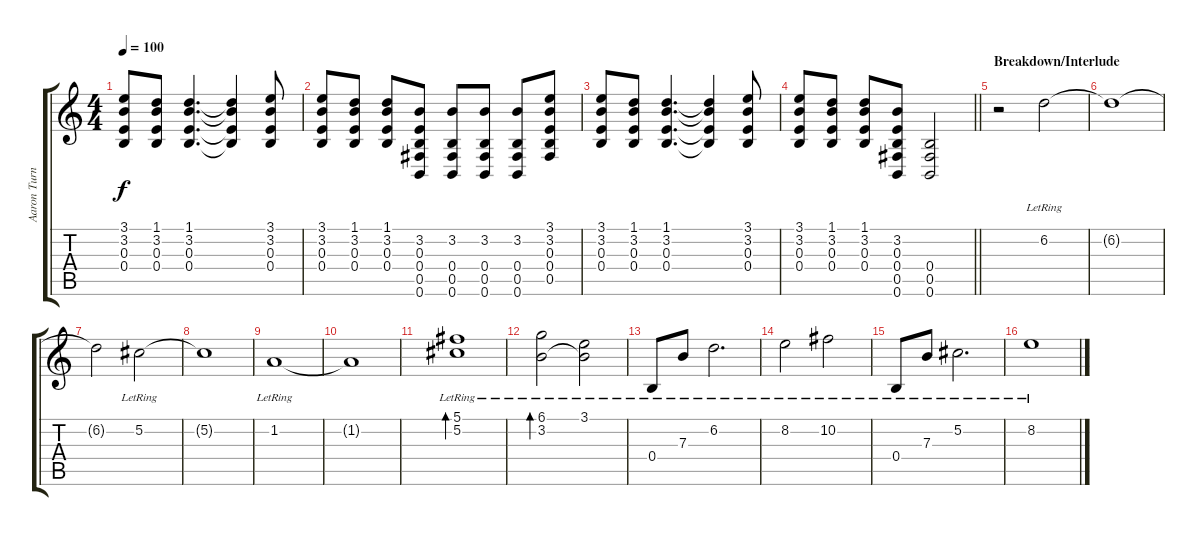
\track ("Aaron Turner" "Aaron Turn") {instrument distortionguitar}
\staff {score tabs}
\tuning (Db4 Ab3 E3 B2 Gb2 B1) {hide}
\ts (4 4)
\tempo 100
\clef g2
\ks c
(3.1 3.2 0.3 0.4).8{dy f} (1.1 3.2 0.3 0.4).8 (1.1 3.2 0.3 0.4).4{d} (1.1{t} 3.2{t} 0.3{t} 0.4{t}).4 (3.1 3.2 0.3 0.4).8 |
(3.1 3.2 0.3 0.4).8 (1.1 3.2 0.3 0.4).8 (1.1 3.2 0.3 0.4).8 (3.2 0.3 0.4 0.5 0.6).8 (3.2 0.4 0.5 0.6).8 (3.2 0.4 0.5 0.6).8 (3.2 0.4 0.5 0.6).8 (3.1 3.2 0.3 0.4 0.5).8 |
(3.1 3.2 0.3 0.4).8 (1.1 3.2 0.3 0.4).8 (1.1 3.2 0.3 0.4).4{d} (1.1{t} 3.2{t} 0.3{t} 0.4{t}).4 (3.1 3.2 0.3 0.4).8 |
\barLineRight lightlight
(3.1 3.2 0.3 0.4).8 (1.1 3.2 0.3 0.4).8 (1.1 3.2 0.3 0.4).8 (3.2 0.3 0.4 0.5 0.6).8 (0.4 0.5 0.6).2 |
\section ("" "Breakdown/Interlude")
r.2{instrument electricguitarjazz} 6.2{lr}.2 |
6.2{t}.1 |
6.2{t}.2 5.2{lr}.2 |
5.2{t}.1 |
1.2{lr}.1 |
1.2{t}.1 |
(5.1{lr} 5.2{lr}).1{bd 480} |
(6.1{lr} 3.2{lr}).2{bd 480} (3.1{lr} 3.2{t}).2 |
0.4{lr}.8 7.3{lr}.8 6.2{lr}.2{d} |
8.2{lr}.2 10.2{lr}.2 |
0.4{lr}.8 7.3{lr}.8 5.2{lr}.2{d} |
8.2{lr}.1
